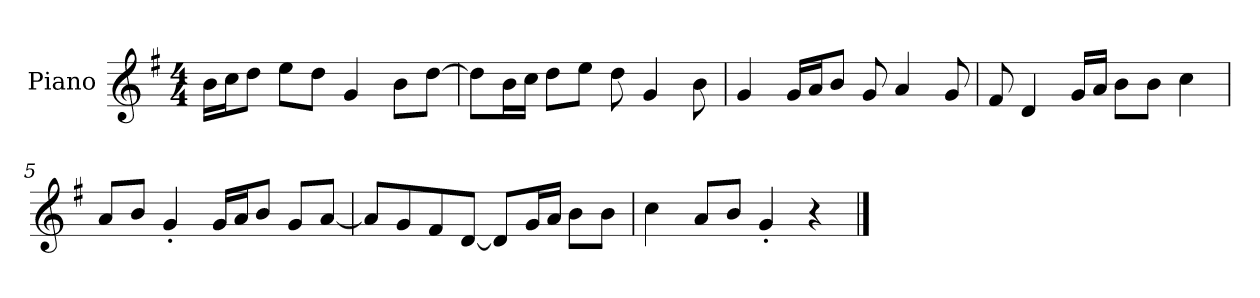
**kern
*part1
*staff1
*I"Piano
*I'P-no
*clefG2
*k[f#]
*M4/4
*MM90
=1
16b\LL
16cc\J
8dd\J
8ee\L
8dd\J
4g/
8b\L
[8dd\J
=2
8dd\L]
16b\L
16cc\JJ
8dd\L
8ee\J
8dd\
4g/
8b\
=3
4g/
16g/LL
16a/J
8b/J
8g/
4a/
8g/
=4
8f#/
4d/
16g/LL
16a/JJ
8b\L
8b\J
4cc\
=5
8a/L
8b/J
4g'/
16g/LL
16a/J
8b/J
8g/L
[8a/J
!!LO:LB:g=z
=6
8a/L]
8g/
8f#/
[8d/J
8d/L]
16g/L
16a/JJ
8b\L
8b\J
=7
4cc\
8a/L
8b/J
4g'/
4r
==
*-
